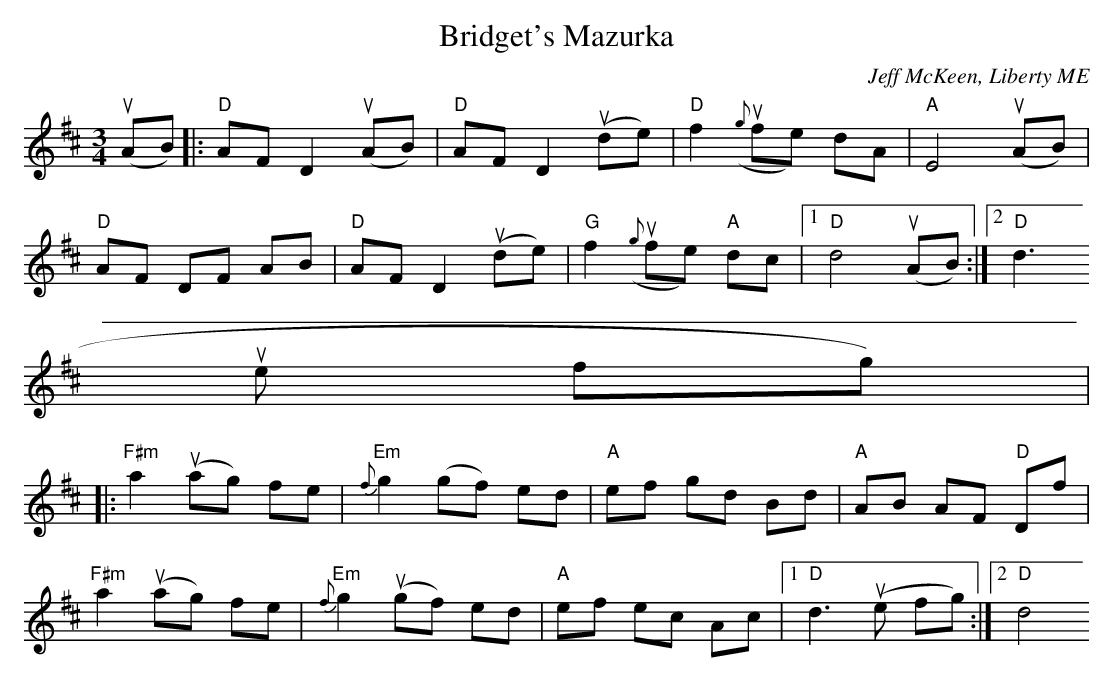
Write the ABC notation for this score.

X:1
T:Bridget's Mazurka
M:3/4
L:1/8
C:Jeff McKeen, Liberty ME
K:D
(uAB)|: "D"AF D2 (uAB)|"D"AF D2 (ude)|"D"f2 ({g}ufe) dA|"A"E4 (uAB)|
"D"AF DF AB|"D"AF D2 (ude)|"G"f2 ({g}ufe) "A"dc|1 "D"d4 (uAB):|2 "D"d3 (
ue fg)|
|: "F#m"a2 (uag) fe|"Em"{f}g2 (gf) ed|"A"ef gd Bd|"A"AB AF "D"Df|
"F#m"a2 (uag) fe|"Em"{f}g2 (ugf) ed|"A"ef ec Ac|1 "D"d3 (ue fg):|2 "D"d4
|]
